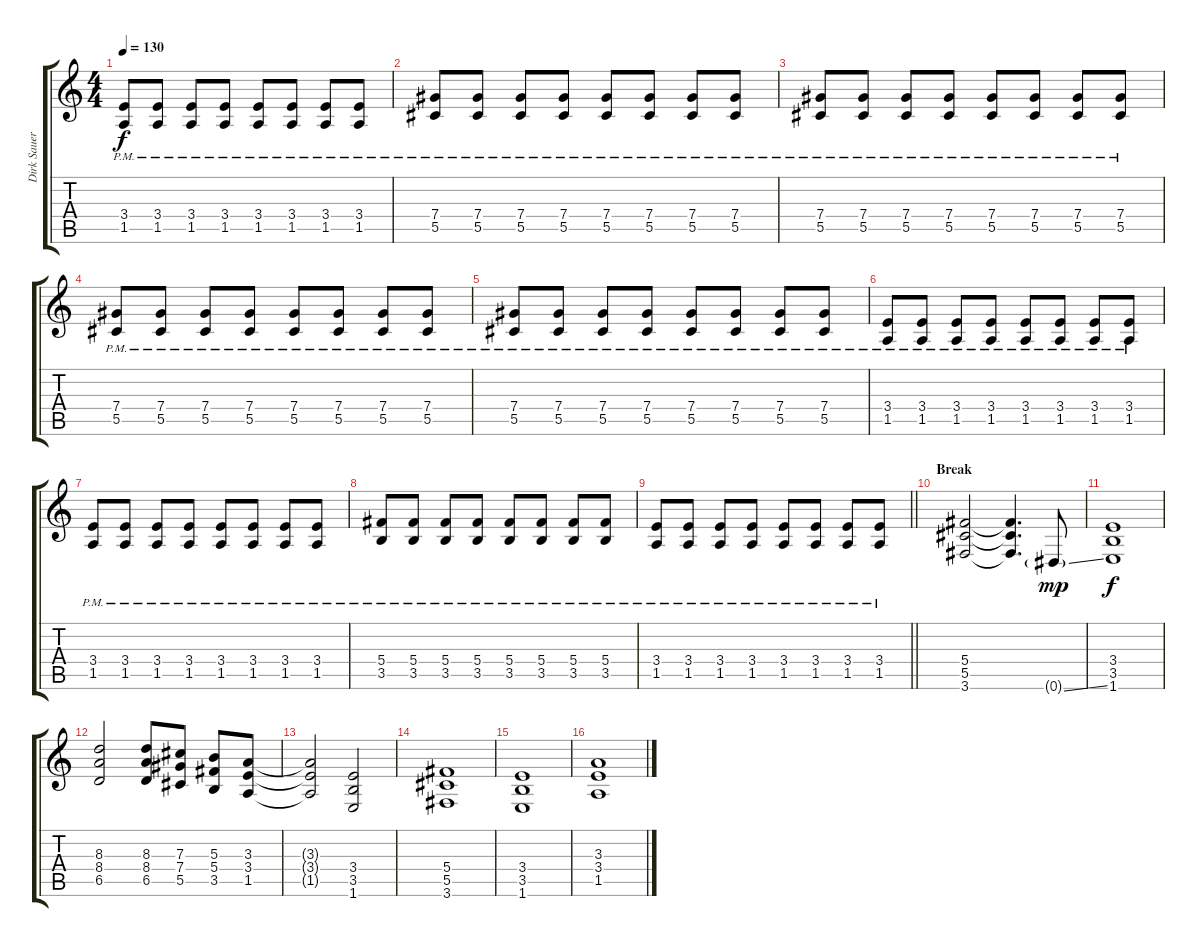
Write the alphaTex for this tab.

\track ("Dirk Sauer" "Dirk Sauer") {instrument distortionguitar}
\staff {score tabs}
\tuning (Eb4 Bb3 Gb3 Db3 Ab2 Eb2) {hide}
\ts (4 4)
\tempo 130
\clef g2
\ks c
(3.4{pm} 1.5{pm}).8{dy f} (3.4{pm} 1.5{pm}).8 (3.4{pm} 1.5{pm}).8 (3.4{pm} 1.5{pm}).8 (3.4{pm} 1.5{pm}).8 (3.4{pm} 1.5{pm}).8 (3.4{pm} 1.5{pm}).8 (3.4{pm} 1.5{pm}).8 |
(7.4{pm} 5.5{pm}).8 (7.4{pm} 5.5{pm}).8 (7.4{pm} 5.5{pm}).8 (7.4{pm} 5.5{pm}).8 (7.4{pm} 5.5{pm}).8 (7.4{pm} 5.5{pm}).8 (7.4{pm} 5.5{pm}).8 (7.4{pm} 5.5{pm}).8 |
(7.4{pm} 5.5{pm}).8 (7.4{pm} 5.5{pm}).8 (7.4{pm} 5.5{pm}).8 (7.4{pm} 5.5{pm}).8 (7.4{pm} 5.5{pm}).8 (7.4{pm} 5.5{pm}).8 (7.4{pm} 5.5{pm}).8 (7.4{pm} 5.5{pm}).8 |
(7.4{pm} 5.5{pm}).8 (7.4{pm} 5.5{pm}).8 (7.4{pm} 5.5{pm}).8 (7.4{pm} 5.5{pm}).8 (7.4{pm} 5.5{pm}).8 (7.4{pm} 5.5{pm}).8 (7.4{pm} 5.5{pm}).8 (7.4{pm} 5.5{pm}).8 |
(7.4{pm} 5.5{pm}).8 (7.4{pm} 5.5{pm}).8 (7.4{pm} 5.5{pm}).8 (7.4{pm} 5.5{pm}).8 (7.4{pm} 5.5{pm}).8 (7.4{pm} 5.5{pm}).8 (7.4{pm} 5.5{pm}).8 (7.4{pm} 5.5{pm}).8 |
(3.4{pm} 1.5{pm}).8 (3.4{pm} 1.5{pm}).8 (3.4{pm} 1.5{pm}).8 (3.4{pm} 1.5{pm}).8 (3.4{pm} 1.5{pm}).8 (3.4{pm} 1.5{pm}).8 (3.4{pm} 1.5{pm}).8 (3.4{pm} 1.5{pm}).8 |
(3.4{pm} 1.5{pm}).8 (3.4{pm} 1.5{pm}).8 (3.4{pm} 1.5{pm}).8 (3.4{pm} 1.5{pm}).8 (3.4{pm} 1.5{pm}).8 (3.4{pm} 1.5{pm}).8 (3.4{pm} 1.5{pm}).8 (3.4{pm} 1.5{pm}).8 |
(5.4{pm} 3.5{pm}).8 (5.4{pm} 3.5{pm}).8 (5.4{pm} 3.5{pm}).8 (5.4{pm} 3.5{pm}).8 (5.4{pm} 3.5{pm}).8 (5.4{pm} 3.5{pm}).8 (5.4{pm} 3.5{pm}).8 (5.4{pm} 3.5{pm}).8 |
\barLineRight lightlight
(3.4{pm} 1.5{pm}).8 (3.4{pm} 1.5{pm}).8 (3.4{pm} 1.5{pm}).8 (3.4{pm} 1.5{pm}).8 (3.4{pm} 1.5{pm}).8 (3.4{pm} 1.5{pm}).8 (3.4{pm} 1.5{pm}).8 (3.4{pm} 1.5{pm}).8 |
\section ("" "Break")
(5.4 5.5 3.6).2 (5.4{t} 5.5{t} 3.6{t}).4{d} 0.6{ss g}.8{dy mp} |
(3.4 3.5 1.6).1{dy f} |
(8.3 8.4 6.5).2 (8.3 8.4 6.5).8 (7.3 7.4 5.5).8 (5.3 5.4 3.5).8 (3.3 3.4 1.5).8 |
(3.3{t} 3.4{t} 1.5{t}).2 (3.4 3.5 1.6).2 |
(5.4 5.5 3.6).1 |
(3.4 3.5 1.6).1 |
(3.3 3.4 1.5).1
